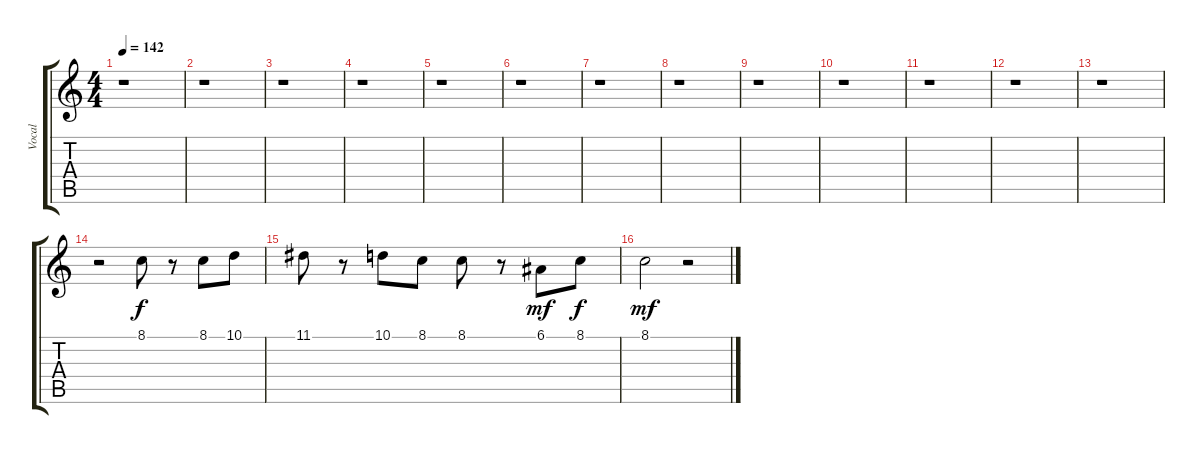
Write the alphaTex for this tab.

\track ("Vocal" "Vocal") {instrument acousticgrandpiano}
\staff {score tabs}
\tuning (E4 B3 G3 D3 A2 E2) {hide}
\ts (4 4)
\tempo 142
\clef g2
\ks c
r.1{dy f} |
r.1 |
r.1 |
r.1 |
r.1 |
r.1 |
r.1 |
r.1 |
r.1 |
r.1 |
r.1 |
r.1 |
r.1 |
r.2 8.1.8 r.8 8.1.8 10.1.8 |
11.1.8 r.8 10.1.8 8.1.8 8.1.8 r.8 6.1.8{dy mf} 8.1.8{dy f} |
8.1.2{dy mf} r.2
